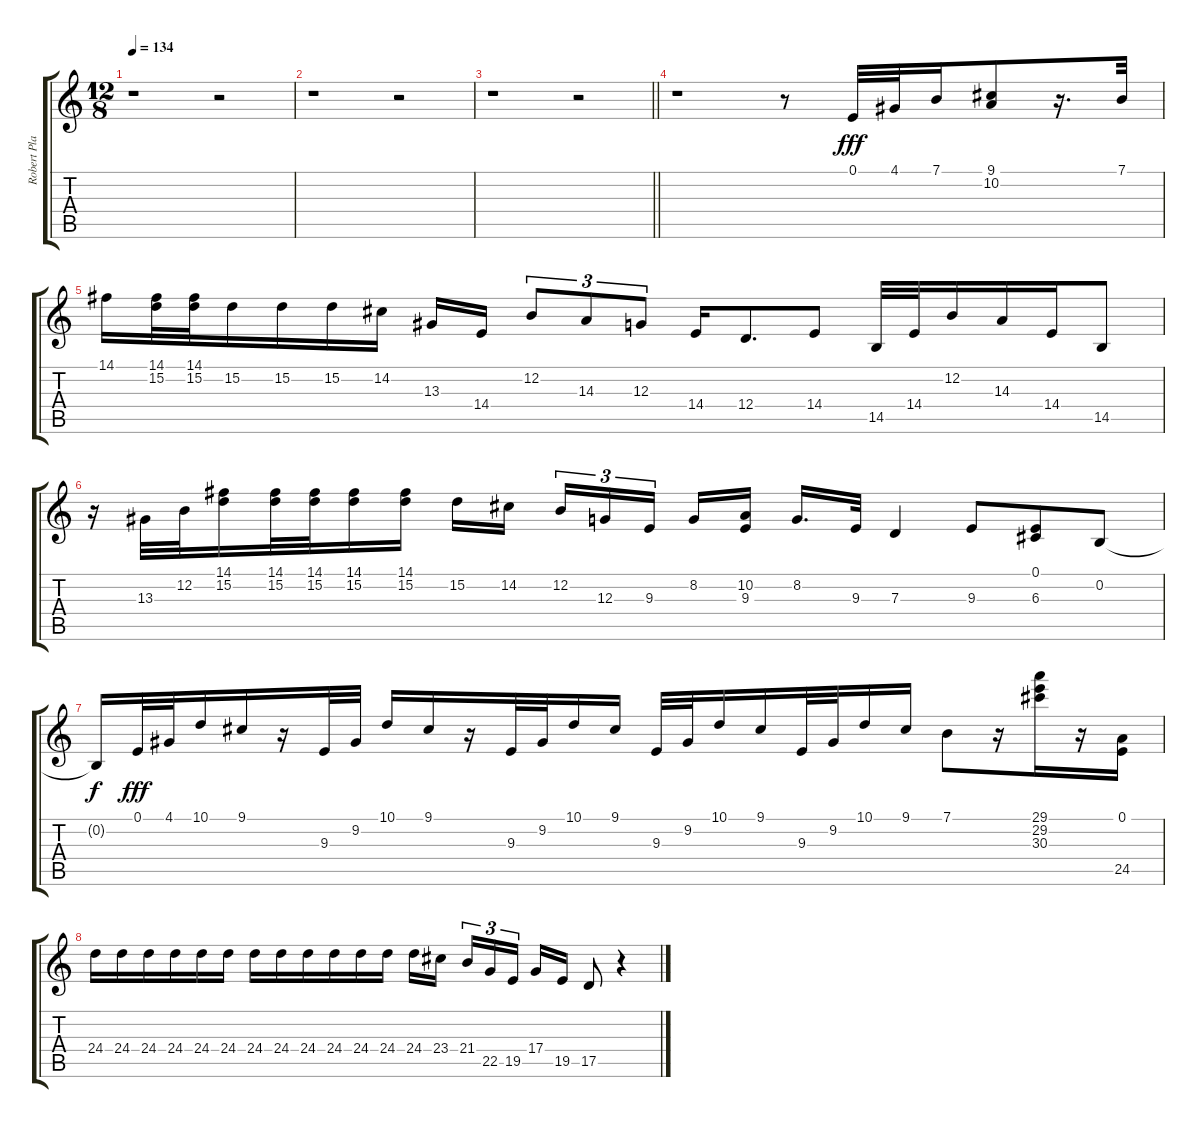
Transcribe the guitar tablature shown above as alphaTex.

\track ("Robert Plant - Harmonica" "Robert Pla") {instrument harmonica}
\staff {score tabs}
\tuning (E4 B3 G3 D3 A2 E2) {hide}
\ts (12 8)
\tempo 134
\clef g2
\ks c
r.1{dy f} r.2 |
r.1 r.2 |
\barLineRight lightlight
r.1 r.2 |
r.1{volume 15} r.8 0.1.32{dy fff} 4.1.32 7.1.16 (9.1 10.2).8 r.16{d} 7.1.32 |
14.1.16 (14.1 15.2).32 (14.1 15.2).32 15.2.16 15.2.16 15.2.16 14.2.16 13.3.16 14.4.16 12.2.8{tu (3 2)} 14.3.8{tu (3 2)} 12.3.8{tu (3 2)} 14.4.16 12.4.8{d} 14.4.8 14.5.32 14.4.32 12.2.16 14.3.16 14.4.16 14.5.8 |
r.16 13.3.32 12.2.32 (14.1 15.2).16 (14.1 15.2).32 (14.1 15.2).32 (14.1 15.2).16 (14.1 15.2).16 15.2.16 14.2.16{beam splitsecondary} 12.2.16{tu (3 2)} 12.3.16{tu (3 2)} 9.3.16{tu (3 2) beam splitsecondary} 8.2.16 (10.2 9.3).16 8.2.16{d} 9.3.32 7.3.4 9.3.8 (0.1 6.3).8 0.2.8 |
0.2{t}.16{dy f} 0.1.32{dy fff} 4.1.32 10.1.16 9.1.16 r.16 9.3.32 9.2.32 10.1.16 9.1.16 r.16 9.3.32 9.2.32 10.1.16 9.1.16 9.3.32 9.2.32 10.1.16 9.1.16 9.3.32 9.2.32 10.1.16 9.1.16 7.1.8 r.16 (29.1 29.2 30.3).16 r.16 (0.1 24.5).16 |
24.4.16 24.4.16 24.4.16 24.4.16 24.4.16 24.4.16 24.4.16 24.4.16 24.4.16 24.4.16 24.4.16 24.4.16 24.4.16 23.4.16{beam splitsecondary} 21.4.16{tu (3 2)} 22.5.16{tu (3 2)} 19.5.16{tu (3 2) beam splitsecondary} 17.4.16 19.5.16 17.5.8 r.4
